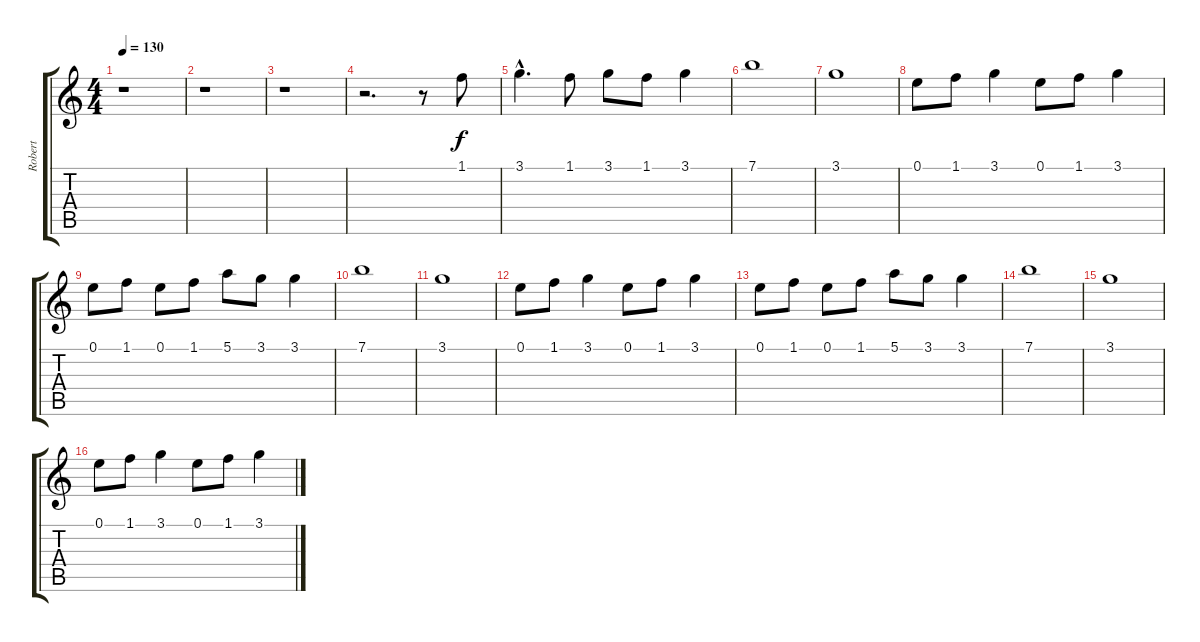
\track ("Robert" "Robert") {instrument electricguitarclean}
\staff {score tabs}
\tuning (E4 B3 G3 D3 A2 E2) {hide}
\ts (4 4)
\tempo 130
\clef g2
\ks c
r.1{dy f} |
r.1 |
r.1 |
r.2{d} r.8 1.1.8 |
3.1{hac}.4{d} 1.1.8 3.1.8 1.1.8 3.1.4 |
7.1.1 |
3.1.1 |
0.1.8 1.1.8 3.1.4 0.1.8 1.1.8 3.1.4 |
0.1.8 1.1.8 0.1.8 1.1.8 5.1.8 3.1.8 3.1.4 |
7.1.1 |
3.1.1 |
0.1.8 1.1.8 3.1.4 0.1.8 1.1.8 3.1.4 |
0.1.8 1.1.8 0.1.8 1.1.8 5.1.8 3.1.8 3.1.4 |
7.1.1 |
3.1.1 |
0.1.8 1.1.8 3.1.4 0.1.8 1.1.8 3.1.4
